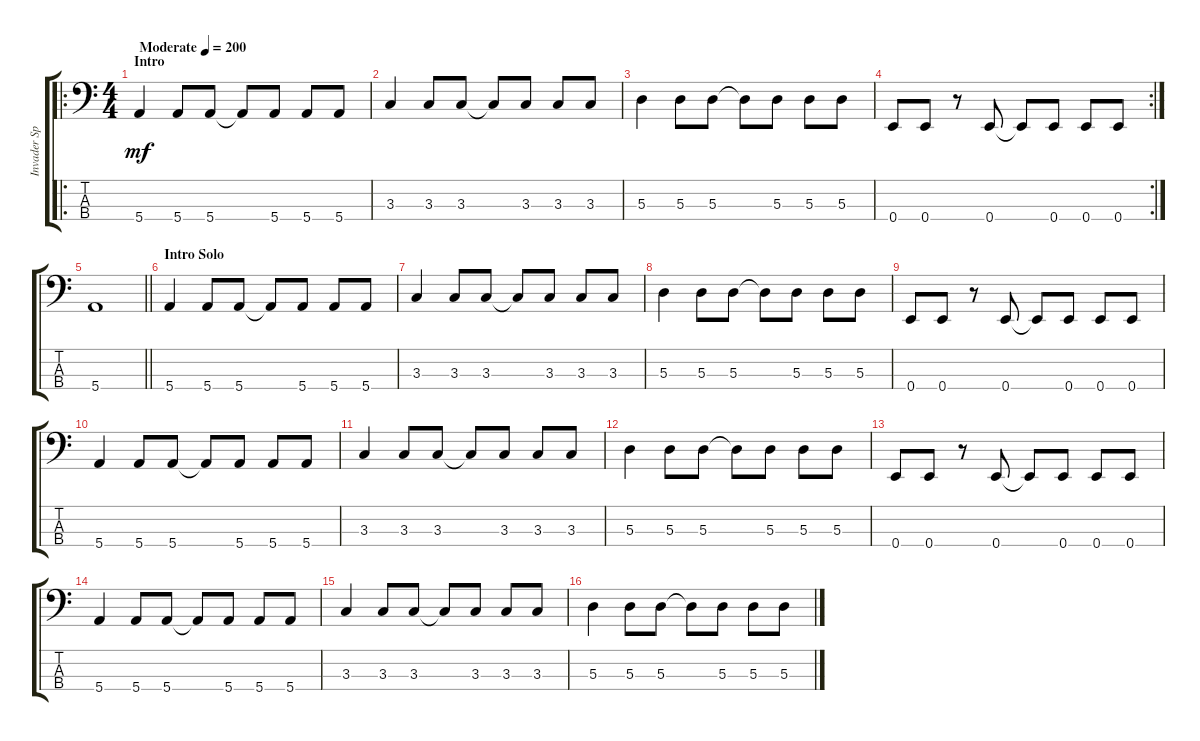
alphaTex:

\track ("Invader Splorch" "Invader Sp") {instrument electricbassfinger}
\staff {score tabs}
\tuning (G2 D2 A1 E1) {hide}
\ro
\ts (4 4)
\section ("" "Intro")
\tempo (200 "Moderate")
\clef f4
\ks c
5.4.4{dy mf instrument electricbassfinger} 5.4.8 5.4.8 5.4{t}.8 5.4.8 5.4.8 5.4.8 |
3.3.4 3.3.8 3.3.8 3.3{t}.8 3.3.8 3.3.8 3.3.8 |
5.3.4 5.3.8 5.3.8 5.3{t}.8 5.3.8 5.3.8 5.3.8 |
\rc 2
0.4.8 0.4.8 r.8 0.4.8 0.4{t}.8 0.4.8 0.4.8 0.4.8 |
\barLineRight lightlight
5.4.1 |
\section ("" "Intro Solo")
5.4.4 5.4.8 5.4.8 5.4{t}.8 5.4.8 5.4.8 5.4.8 |
3.3.4 3.3.8 3.3.8 3.3{t}.8 3.3.8 3.3.8 3.3.8 |
5.3.4 5.3.8 5.3.8 5.3{t}.8 5.3.8 5.3.8 5.3.8 |
0.4.8 0.4.8 r.8 0.4.8 0.4{t}.8 0.4.8 0.4.8 0.4.8 |
5.4.4 5.4.8 5.4.8 5.4{t}.8 5.4.8 5.4.8 5.4.8 |
3.3.4 3.3.8 3.3.8 3.3{t}.8 3.3.8 3.3.8 3.3.8 |
5.3.4 5.3.8 5.3.8 5.3{t}.8 5.3.8 5.3.8 5.3.8 |
0.4.8 0.4.8 r.8 0.4.8 0.4{t}.8 0.4.8 0.4.8 0.4.8 |
5.4.4 5.4.8 5.4.8 5.4{t}.8 5.4.8 5.4.8 5.4.8 |
3.3.4 3.3.8 3.3.8 3.3{t}.8 3.3.8 3.3.8 3.3.8 |
5.3.4 5.3.8 5.3.8 5.3{t}.8 5.3.8 5.3.8 5.3.8
